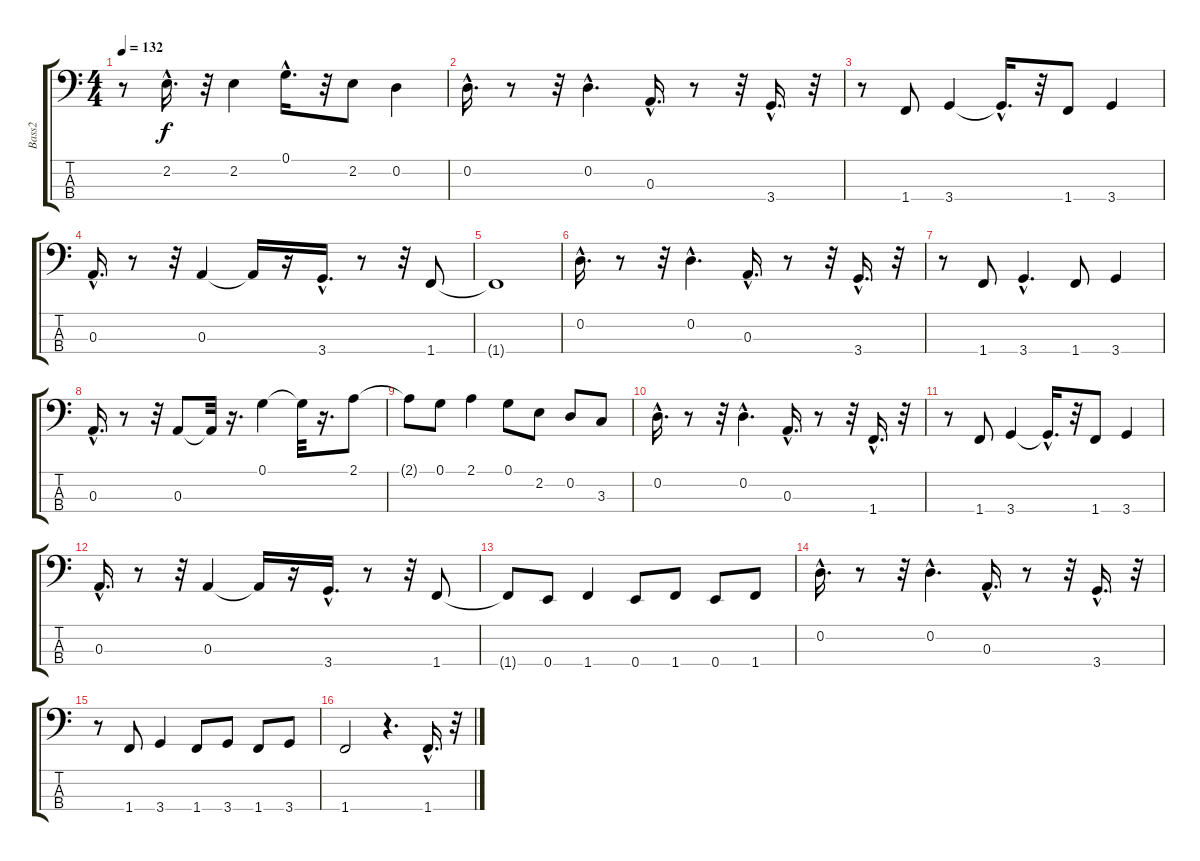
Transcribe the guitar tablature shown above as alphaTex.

\track ("Bass2" "Bass2") {instrument electricbassfinger}
\staff {score tabs}
\tuning (G2 D2 A1 E1) {hide}
\ts (4 4)
\tempo 132
\clef f4
\ks c
r.8{dy f} 2.2{hac}.16{d} r.32 2.2.4 0.1{hac}.16{d} r.32 2.2.8 0.2.4 |
0.2{hac}.16{d} r.8 r.32 0.2{hac}.4{d} 0.3{hac}.16{d} r.8 r.32 3.4{hac}.16{d} r.32 |
r.8 1.4.8 3.4.4 3.4{hac t}.16{d} r.32 1.4.8 3.4.4 |
0.3{hac}.16{d} r.8 r.32 0.3.4 0.3{t}.16 r.16 3.4{hac}.16{d} r.8 r.32 1.4.8 |
1.4{t}.1 |
0.2{hac}.16{d} r.8 r.32 0.2{hac}.4{d} 0.3{hac}.16{d} r.8 r.32 3.4{hac}.16{d} r.32 |
r.8 1.4.8 3.4{hac}.4{d} 1.4.8 3.4.4 |
0.3{hac}.16{d} r.8 r.32 0.3.8 0.3{t}.32 r.16{d} 0.1.4 0.1{t}.32 r.16{d} 2.1.8 |
2.1{t}.8 0.1.8 2.1.4 0.1.8 2.2.8 0.2.8 3.3.8 |
0.2{hac}.16{d} r.8 r.32 0.2{hac}.4{d} 0.3{hac}.16{d} r.8 r.32 1.4{hac}.16{d} r.32 |
r.8 1.4.8 3.4.4 3.4{hac t}.16{d} r.32 1.4.8 3.4.4 |
0.3{hac}.16{d} r.8 r.32 0.3.4 0.3{t}.16 r.16 3.4{hac}.16{d} r.8 r.32 1.4.8 |
1.4{t}.8 0.4.8 1.4.4 0.4.8 1.4.8 0.4.8 1.4.8 |
0.2{hac}.16{d} r.8 r.32 0.2{hac}.4{d} 0.3{hac}.16{d} r.8 r.32 3.4{hac}.16{d} r.32 |
r.8 1.4.8 3.4.4 1.4.8 3.4.8 1.4.8 3.4.8 |
1.4.2 r.4{d} 1.4{hac}.16{d} r.32
